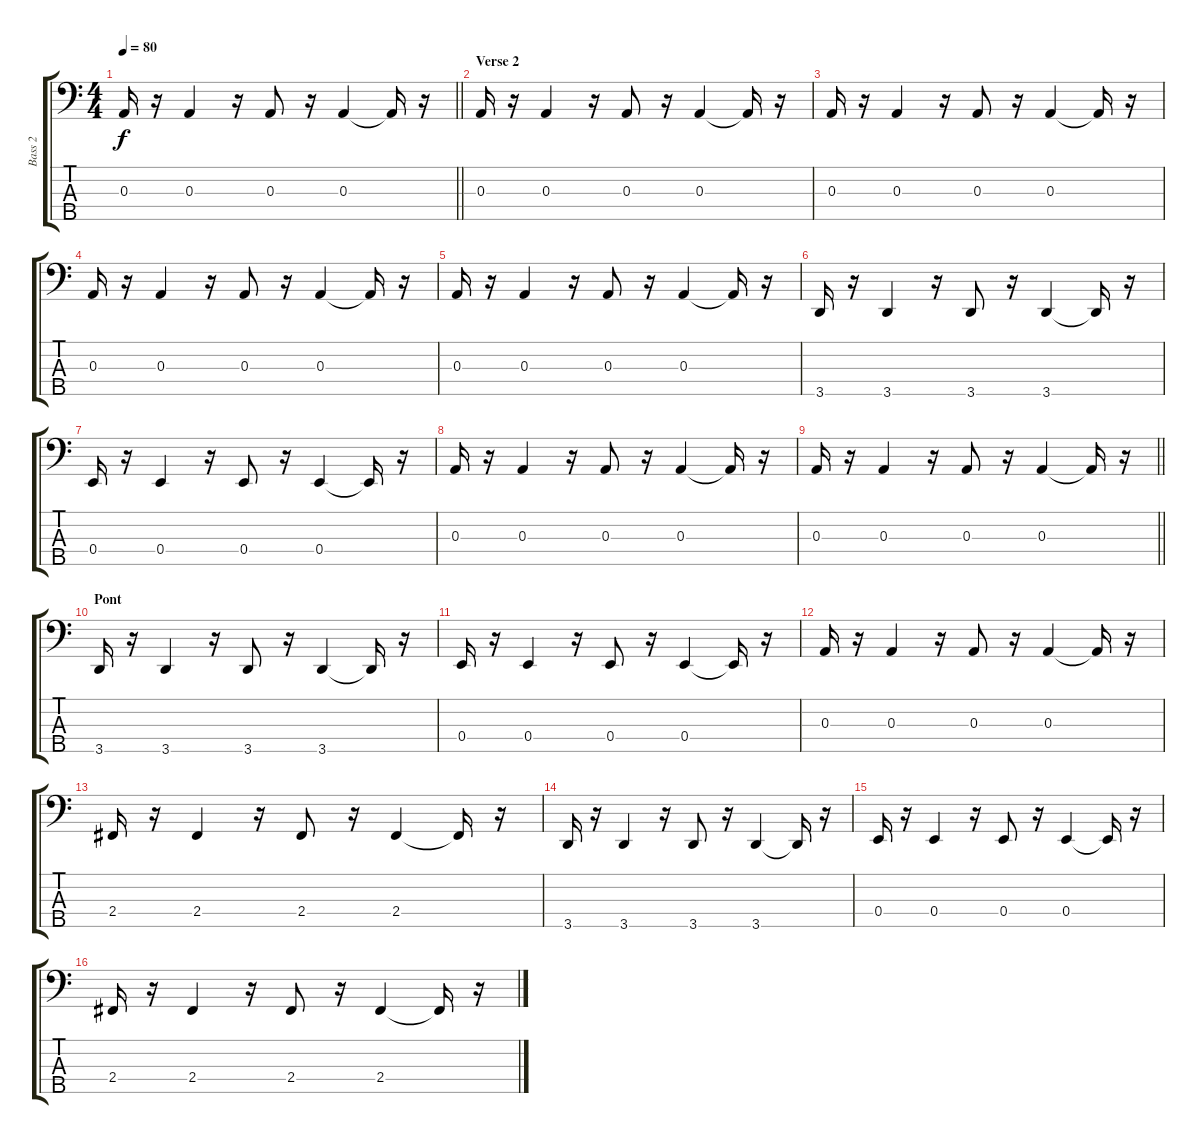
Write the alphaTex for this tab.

\track ("Bass 2" "Bass 2") {instrument fretlessbass}
\staff {score tabs}
\tuning (G2 D2 A1 E1 B0) {hide}
\ts (4 4)
\tempo 80
\clef f4
\barLineRight lightlight
\ks c
0.3.16{dy f} r.16 0.3.4 r.16 0.3.8 r.16 0.3.4 0.3{t}.16 r.16 |
\section ("" "Verse 2")
0.3.16 r.16 0.3.4 r.16 0.3.8 r.16 0.3.4 0.3{t}.16 r.16 |
0.3.16 r.16 0.3.4 r.16 0.3.8 r.16 0.3.4 0.3{t}.16 r.16 |
0.3.16 r.16 0.3.4 r.16 0.3.8 r.16 0.3.4 0.3{t}.16 r.16 |
0.3.16 r.16 0.3.4 r.16 0.3.8 r.16 0.3.4 0.3{t}.16 r.16 |
3.5.16 r.16 3.5.4 r.16 3.5.8 r.16 3.5.4 3.5{t}.16 r.16 |
0.4.16 r.16 0.4.4 r.16 0.4.8 r.16 0.4.4 0.4{t}.16 r.16 |
0.3.16 r.16 0.3.4 r.16 0.3.8 r.16 0.3.4 0.3{t}.16 r.16 |
\barLineRight lightlight
0.3.16 r.16 0.3.4 r.16 0.3.8 r.16 0.3.4 0.3{t}.16 r.16 |
\section ("" "Pont")
3.5.16 r.16 3.5.4 r.16 3.5.8 r.16 3.5.4 3.5{t}.16 r.16 |
0.4.16 r.16 0.4.4 r.16 0.4.8 r.16 0.4.4 0.4{t}.16 r.16 |
0.3.16 r.16 0.3.4 r.16 0.3.8 r.16 0.3.4 0.3{t}.16 r.16 |
2.4.16 r.16 2.4.4 r.16 2.4.8 r.16 2.4.4 2.4{t}.16 r.16 |
3.5.16 r.16 3.5.4 r.16 3.5.8 r.16 3.5.4 3.5{t}.16 r.16 |
0.4.16 r.16 0.4.4 r.16 0.4.8 r.16 0.4.4 0.4{t}.16 r.16 |
2.4.16 r.16 2.4.4 r.16 2.4.8 r.16 2.4.4 2.4{t}.16 r.16
